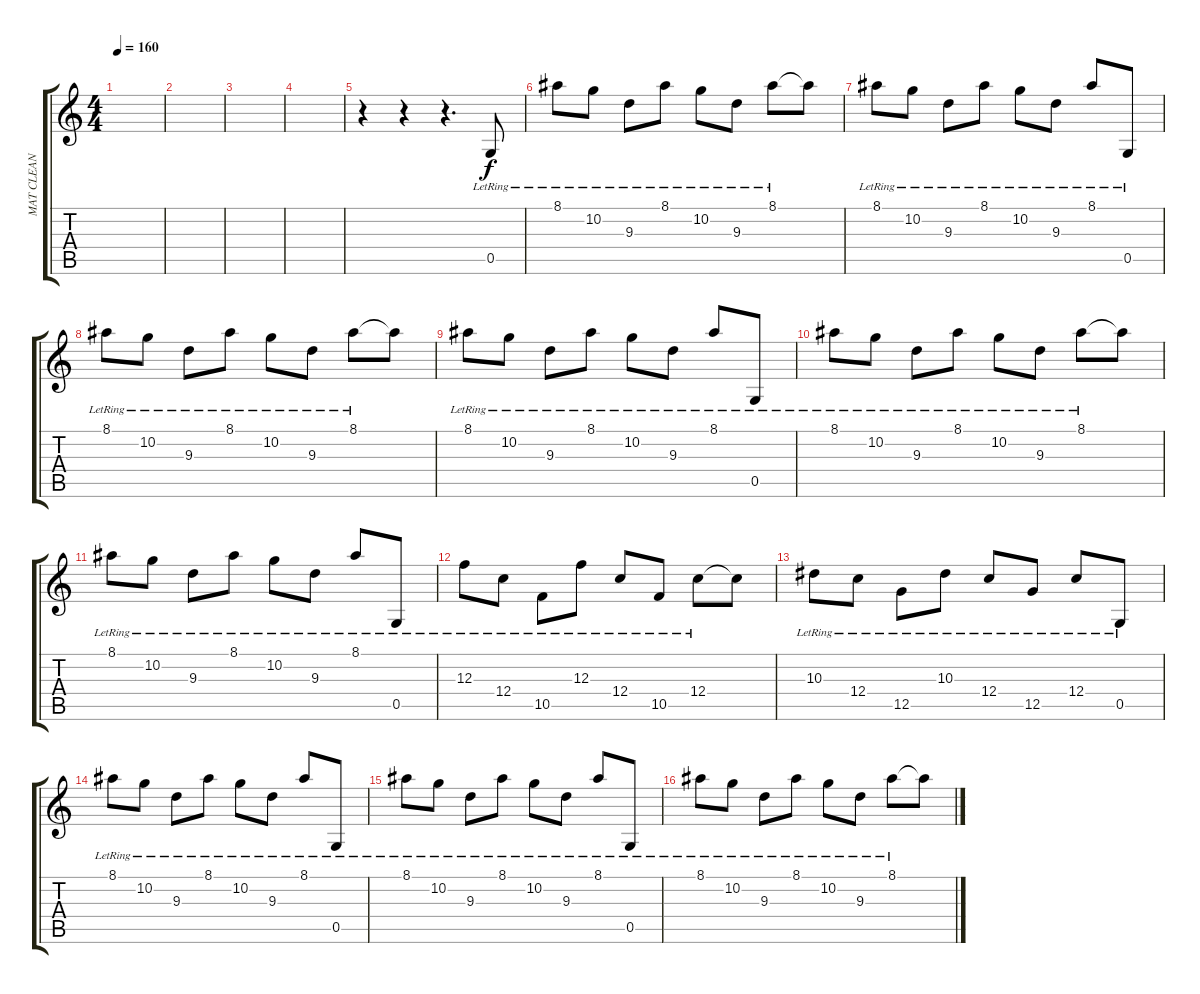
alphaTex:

\track ("MAT CLEAN" "MAT CLEAN") {instrument electricguitarclean}
\staff {score tabs}
\tuning (D4 A3 F3 C3 G2 D2) {hide}
\ts (4 4)
\tempo 160
\clef g2
\ks c
|
|
|
|
r.4 r.4 r.4{d} 0.5{lr}.8 |
8.1{lr}.8 10.2{lr}.8 9.3{lr}.8 8.1{lr}.8 10.2{lr}.8 9.3{lr}.8 8.1{lr}.8 8.1{t}.8 |
8.1{lr}.8 10.2{lr}.8 9.3{lr}.8 8.1{lr}.8 10.2{lr}.8 9.3{lr}.8 8.1{lr}.8 0.5{lr}.8 |
8.1{lr}.8 10.2{lr}.8 9.3{lr}.8 8.1{lr}.8 10.2{lr}.8 9.3{lr}.8 8.1{lr}.8 8.1{t}.8 |
8.1{lr}.8 10.2{lr}.8 9.3{lr}.8 8.1{lr}.8 10.2{lr}.8 9.3{lr}.8 8.1{lr}.8 0.5{lr}.8 |
8.1{lr}.8 10.2{lr}.8 9.3{lr}.8 8.1{lr}.8 10.2{lr}.8 9.3{lr}.8 8.1{lr}.8 8.1{t}.8 |
8.1{lr}.8 10.2{lr}.8 9.3{lr}.8 8.1{lr}.8 10.2{lr}.8 9.3{lr}.8 8.1{lr}.8 0.5{lr}.8 |
12.3{lr}.8 12.4{lr}.8 10.5{lr}.8 12.3{lr}.8 12.4{lr}.8 10.5{lr}.8 12.4{lr}.8 12.4{t}.8 |
10.3{lr}.8 12.4{lr}.8 12.5{lr}.8 10.3{lr}.8 12.4{lr}.8 12.5{lr}.8 12.4{lr}.8 0.5{lr}.8 |
8.1{lr}.8 10.2{lr}.8 9.3{lr}.8 8.1{lr}.8 10.2{lr}.8 9.3{lr}.8 8.1{lr}.8 0.5{lr}.8 |
8.1{lr}.8 10.2{lr}.8 9.3{lr}.8 8.1{lr}.8 10.2{lr}.8 9.3{lr}.8 8.1{lr}.8 0.5{lr}.8 |
8.1{lr}.8 10.2{lr}.8 9.3{lr}.8 8.1{lr}.8 10.2{lr}.8 9.3{lr}.8 8.1{lr}.8 8.1{t}.8
